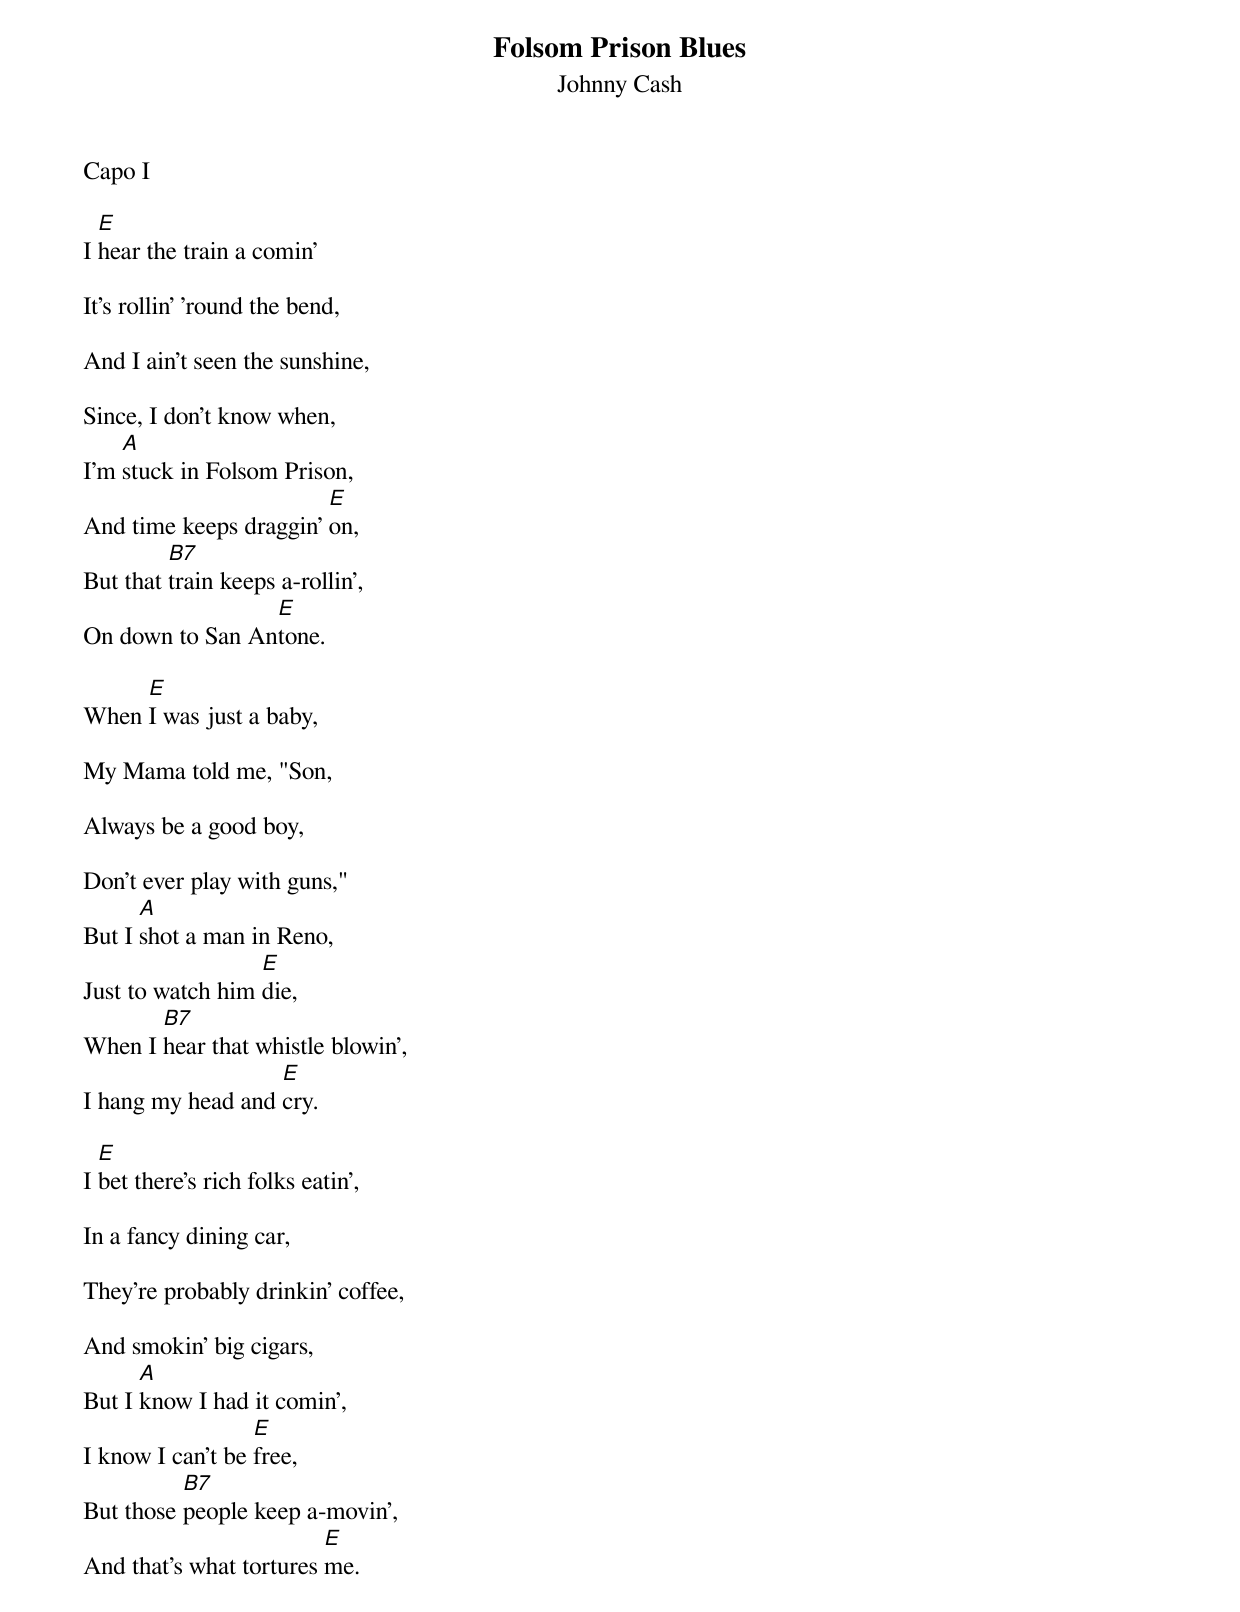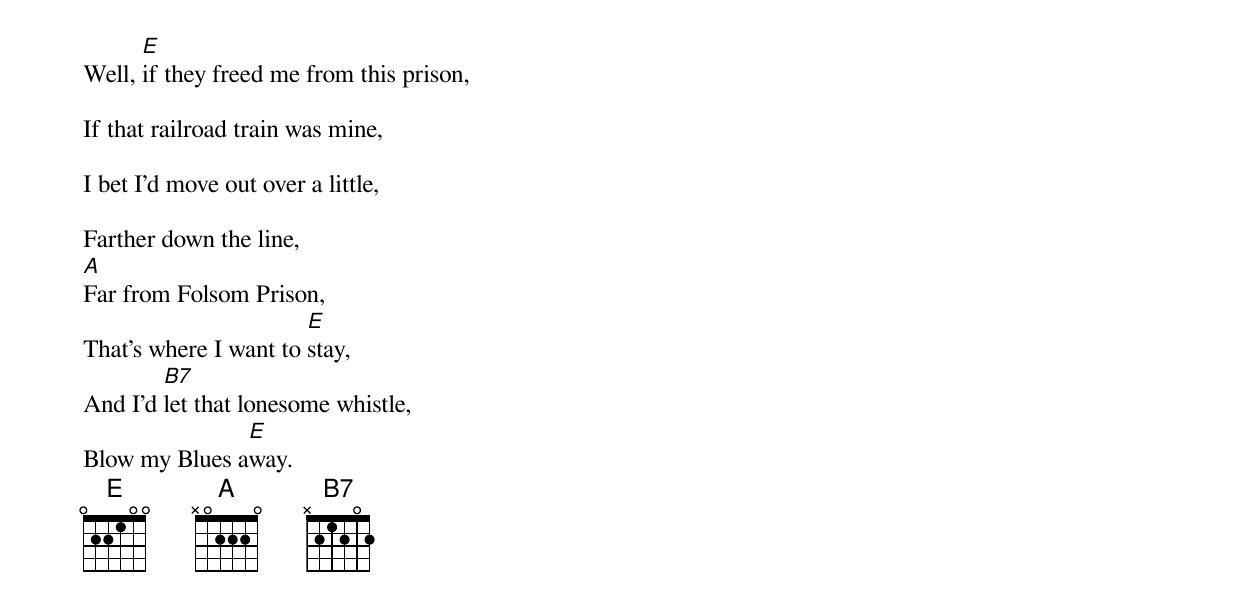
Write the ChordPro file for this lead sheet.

{title: Folsom Prison Blues}
{subtitle: Johnny Cash}

Capo I

I [E]hear the train a comin'

It's rollin' 'round the bend,

And I ain't seen the sunshine,

Since, I don't know when,
I'm [A]stuck in Folsom Prison,
And time keeps draggin' [E]on,
But that [B7]train keeps a-rollin',
On down to San An[E]tone.

When [E]I was just a baby,

My Mama told me, "Son,

Always be a good boy,

Don't ever play with guns,"
But I [A]shot a man in Reno,
Just to watch him [E]die,
When I [B7]hear that whistle blowin',
I hang my head and [E]cry.

I [E]bet there's rich folks eatin',

In a fancy dining car,

They're probably drinkin' coffee,

And smokin' big cigars,
But I [A]know I had it comin',
I know I can't be [E]free,
But those [B7]people keep a-movin',
And that's what tortures [E]me.

Well, [E]if they freed me from this prison,

If that railroad train was mine,

I bet I'd move out over a little,

Farther down the line,
[A]Far from Folsom Prison,
That's where I want to [E]stay,
And I'd [B7]let that lonesome whistle,
Blow my Blues a[E]way.
